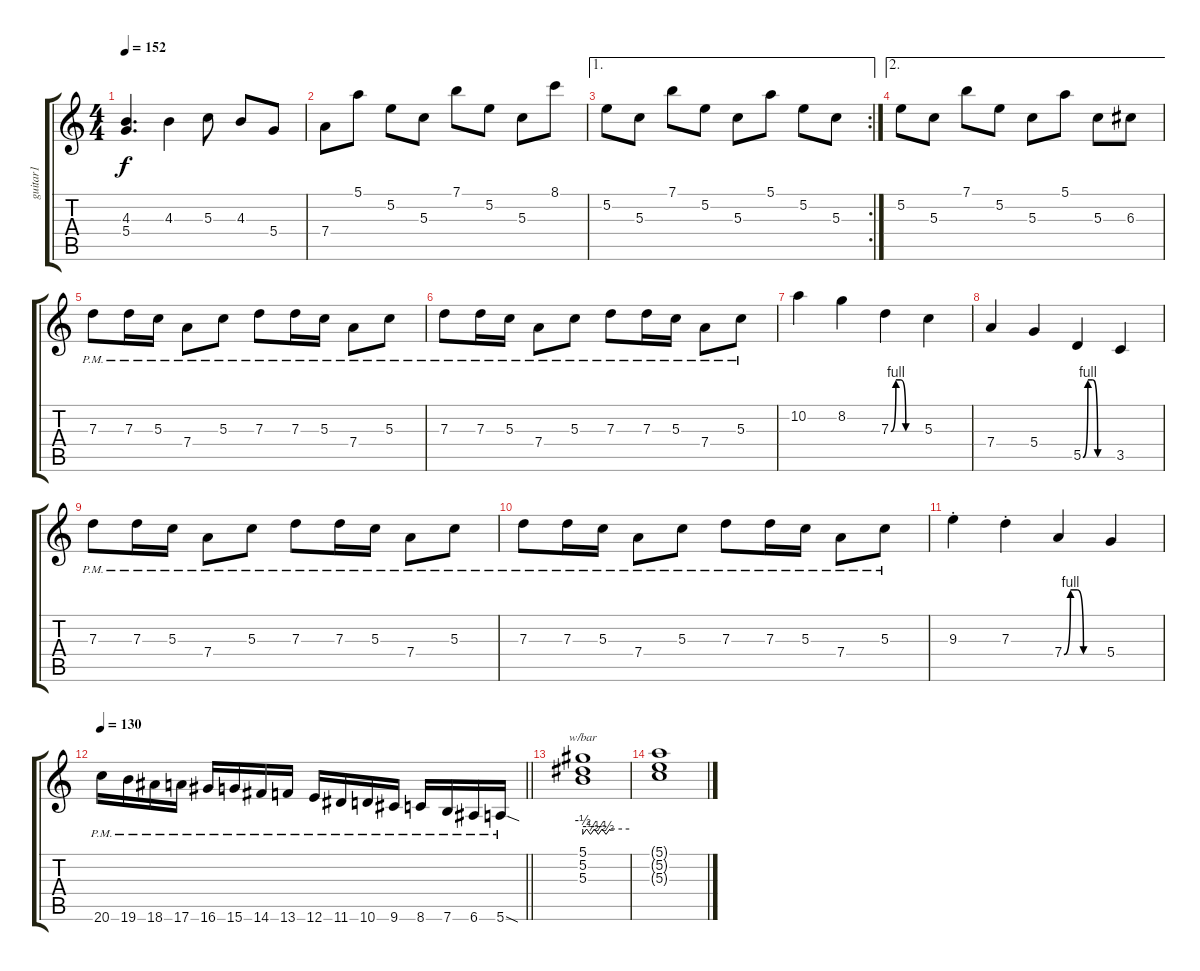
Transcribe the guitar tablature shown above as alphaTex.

\track ("guitar1" "guitar1") {instrument overdrivenguitar}
\staff {score tabs}
\tuning (E4 B3 G3 D3 A2 E2) {hide}
\ts (4 4)
\tempo 152
\clef g2
\ks c
(4.3 5.4).4{d dy f} 4.3.4 5.3.8 4.3.8 5.4.8 |
7.4.8 5.1.8 5.2.8 5.3.8 7.1.8 5.2.8 5.3.8 8.1.8 |
\ae 1
\rc 2
5.2.8 5.3.8 7.1.8 5.2.8 5.3.8 5.1.8 5.2.8 5.3.8 |
\ae 2
5.2.8 5.3.8 7.1.8 5.2.8 5.3.8 5.1.8 5.3.8 6.3.8 |
7.3{pm}.8 7.3{pm}.16 5.3{pm}.16 7.4{pm}.8 5.3{pm}.8 7.3{pm}.8 7.3{pm}.16 5.3{pm}.16 7.4{pm}.8 5.3{pm}.8 |
7.3{pm}.8 7.3{pm}.16 5.3{pm}.16 7.4{pm}.8 5.3{pm}.8 7.3{pm}.8 7.3{pm}.16 5.3{pm}.16 7.4{pm}.8 5.3{pm}.8 |
10.2.4 8.2.4 7.3{be (custom 0 0 10 4 20 4 30 0 60 0)}.4 5.3.4 |
7.4.4 5.4.4 5.5{be (custom 0 0 10 4 20 4 30 0 60 0)}.4 3.5.4 |
7.3{pm}.8 7.3{pm}.16 5.3{pm}.16 7.4{pm}.8 5.3{pm}.8 7.3{pm}.8 7.3{pm}.16 5.3{pm}.16 7.4{pm}.8 5.3{pm}.8 |
7.3{pm}.8 7.3{pm}.16 5.3{pm}.16 7.4{pm}.8 5.3{pm}.8 7.3{pm}.8 7.3{pm}.16 5.3{pm}.16 7.4{pm}.8 5.3{pm}.8 |
9.3{st}.4 7.3{st}.4 7.4{be (custom 0 0 10 4 20 4 30 0 60 0)}.4 5.4.4 |
\tempo 130
\barLineRight lightlight
20.6{pm}.16 19.6{pm}.16 18.6{pm}.16 17.6{pm}.16 16.6{pm}.16 15.6{pm}.16 14.6{pm}.16 13.6{pm}.16 12.6{pm}.16 11.6{pm}.16 10.6{pm}.16 9.6{pm}.16 8.6{pm}.16 7.6{pm}.16 6.6{pm}.16 5.6{sod pm}.16 |
(5.1 5.2 5.3).1{tbe (custom default 0 -2 5 0 10 -2 15 0 20 -2 25 0 30 -2 35 0 60 0)} |
(5.1{t} 5.2{t} 5.3{t}).1{volume 0}
